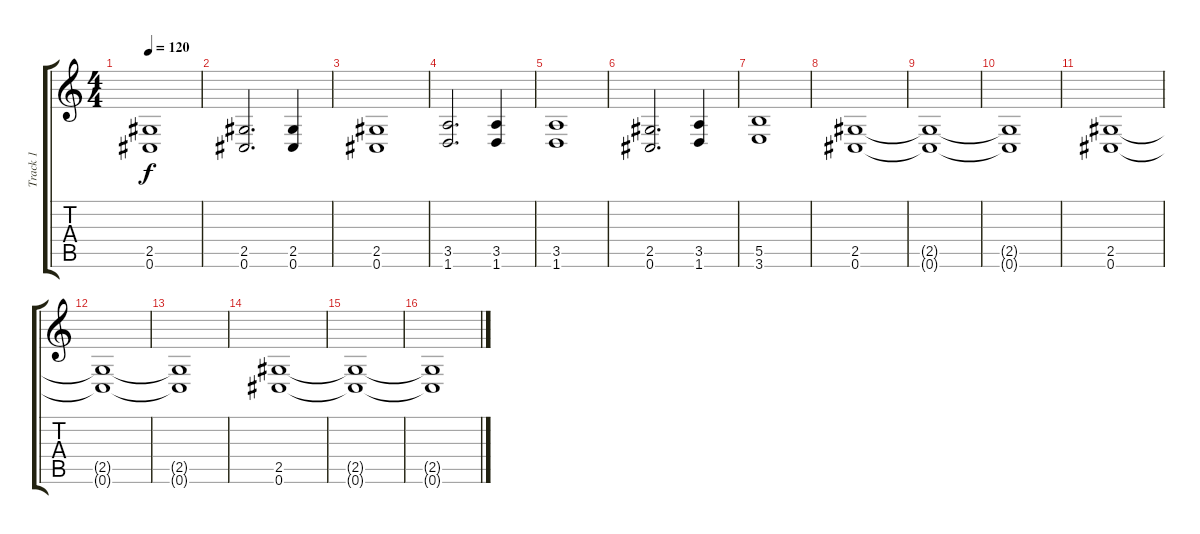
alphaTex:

\track ("Track 1" "Track 1") {instrument distortionguitar}
\staff {score tabs}
\tuning (Db4 Ab3 E3 B2 Gb2 Db2) {hide}
\ts (4 4)
\tempo 120
\clef g2
\ks c
(2.5 0.6).1{dy f} |
(2.5 0.6).2{d} (2.5 0.6).4 |
(2.5 0.6).1 |
(3.5 1.6).2{d} (3.5 1.6).4 |
(3.5 1.6).1 |
(2.5 0.6).2{d} (3.5 1.6).4 |
(5.5 3.6).1 |
(2.5 0.6).1 |
(2.5{t} 0.6{t}).1 |
(2.5{t} 0.6{t}).1 |
(2.5 0.6).1 |
(2.5{t} 0.6{t}).1 |
(2.5{t} 0.6{t}).1 |
(2.5 0.6).1 |
(2.5{t} 0.6{t}).1 |
(2.5{t} 0.6{t}).1
